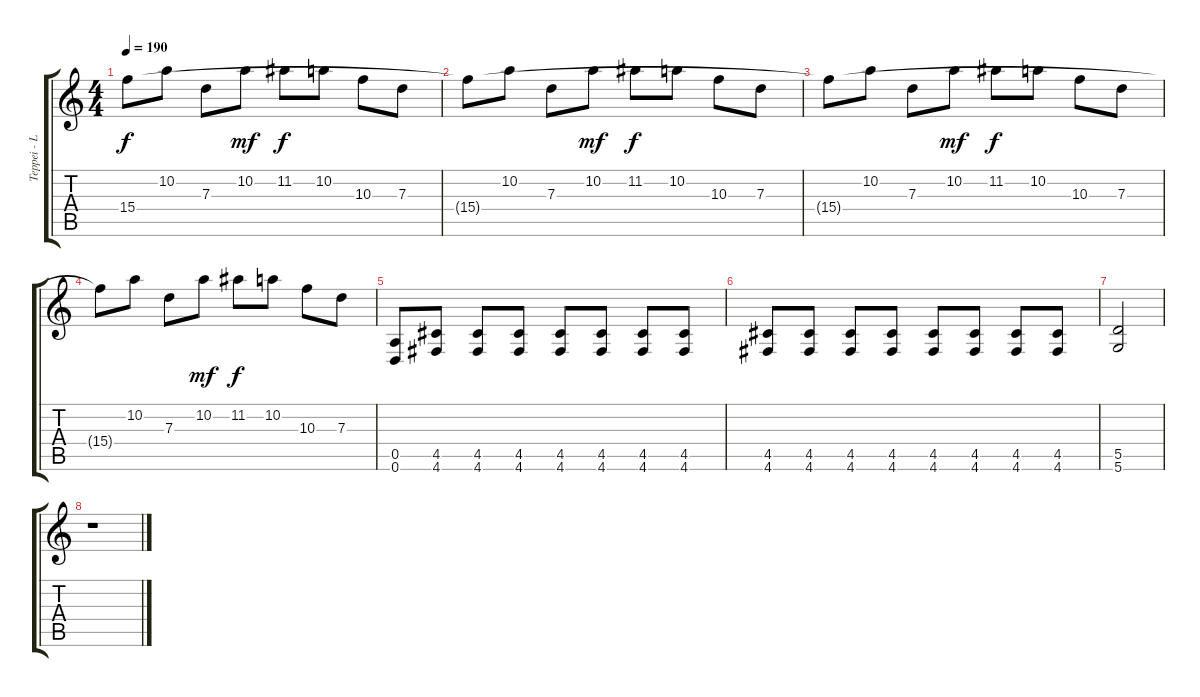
\track ("Teppei - Lead" "Teppei - L") {instrument overdrivenguitar}
\staff {score tabs}
\tuning (E4 B3 G3 D3 A2 D2) {hide}
\ts (4 4)
\tempo 190
\clef g2
\ks c
15.4{t}.8{dy f} 10.2.8 7.3.8 10.2.8{dy mf} 11.2.8{dy f} 10.2.8 10.3.8 7.3.8 |
15.4{t}.8 10.2.8 7.3.8 10.2.8{dy mf} 11.2.8{dy f} 10.2.8 10.3.8 7.3.8 |
15.4{t}.8 10.2.8 7.3.8 10.2.8{dy mf} 11.2.8{dy f} 10.2.8 10.3.8 7.3.8 |
15.4{t}.8 10.2.8 7.3.8 10.2.8{dy mf} 11.2.8{dy f} 10.2.8 10.3.8 7.3.8 |
(0.5 0.6).8 (4.5 4.6).8 (4.5 4.6).8 (4.5 4.6).8 (4.5 4.6).8 (4.5 4.6).8 (4.5 4.6).8 (4.5 4.6).8 |
(4.5 4.6).8 (4.5 4.6).8 (4.5 4.6).8 (4.5 4.6).8 (4.5 4.6).8 (4.5 4.6).8 (4.5 4.6).8 (4.5 4.6).8 |
(5.5 5.6).2 |
r.1
